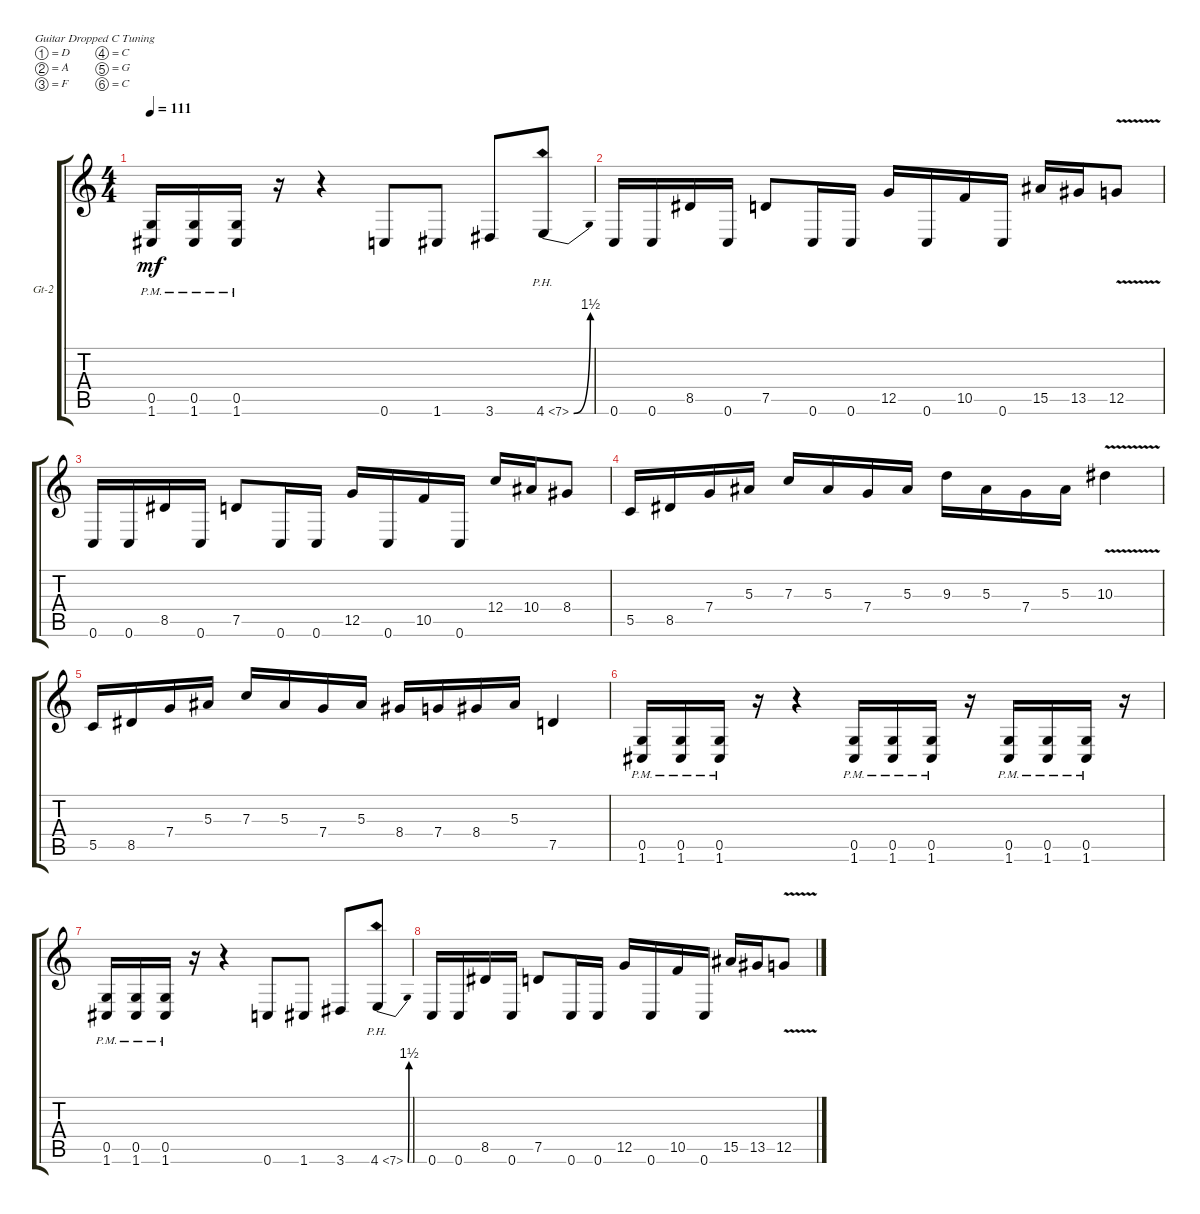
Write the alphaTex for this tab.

\defaultSystemsLayout 4
\bracketExtendMode groupsimilarinstruments
\firstSystemTrackNameOrientation horizontal
\otherSystemsTrackNameOrientation horizontal
\track ("Guitar 2" "Gt-2") {instrument distortionguitar}
\staff {score tabs}
\tuning (D4 A3 F3 C3 G2 C2)
\ts (4 4)
\tempo 111
\clef g2
\ks c
(1.6{pm} 0.5{pm}).16{dy mf} (1.6{pm} 0.5{pm}).16 (1.6{pm} 0.5{pm}).16 r.16 r.4 0.6.8 1.6.8 3.6.8 4.6{be (bend 0 0 15 6) ph 3}.8 |
0.6.16 0.6.16 8.5.16 0.6.16 7.5.8 0.6.16 0.6.16 12.5.16 0.6.16 10.5.16 0.6.16 15.5.16 13.5.16 12.5{v}.8 |
0.6.16 0.6.16 8.5.16 0.6.16 7.5.8 0.6.16 0.6.16 12.5.16 0.6.16 10.5.16 0.6.16 12.4.16 10.4.16 8.4.8 |
5.5.16 8.5.16 7.4.16 5.3.16 7.3.16 5.3.16 7.4.16 5.3.16 9.3.16 5.3.16 7.4.16 5.3.16 10.3{v}.4 |
5.5.16 8.5.16 7.4.16 5.3.16 7.3.16 5.3.16 7.4.16 5.3.16 8.4.16 7.4.16 8.4.16 5.3.16 7.5.4 |
(1.6{pm} 0.5{pm}).16 (1.6{pm} 0.5{pm}).16 (1.6{pm} 0.5{pm}).16 r.16 r.4 (1.6{pm} 0.5{pm}).16 (1.6{pm} 0.5{pm}).16 (1.6{pm} 0.5{pm}).16 r.16 (1.6{pm} 0.5{pm}).16 (1.6{pm} 0.5{pm}).16 (1.6{pm} 0.5{pm}).16 r.16 |
(1.6{pm} 0.5{pm}).16 (1.6{pm} 0.5{pm}).16 (1.6{pm} 0.5{pm}).16 r.16 r.4 0.6.8 1.6.8 3.6.8 4.6{be (bend 0 0 15 6) ph 3}.8 |
0.6.16 0.6.16 8.5.16 0.6.16 7.5.8 0.6.16 0.6.16 12.5.16 0.6.16 10.5.16 0.6.16 15.5.16 13.5.16 12.5{v}.8
